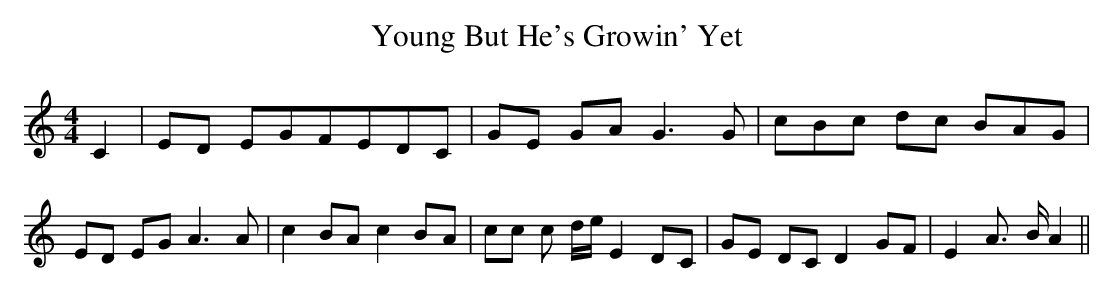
X:1
T:Young But He's Growin' Yet
M:4/4
L:1/8
K:C
 C2| ED EGF-ED-C| GE GA G3 G|c-B-c dc BA-G| ED EG A3 A| c2 BA c2B-A|\
 cc c d/2e/2 E2D-C| GE DC D2 GF| E2 A3/2- B/2 A2||
